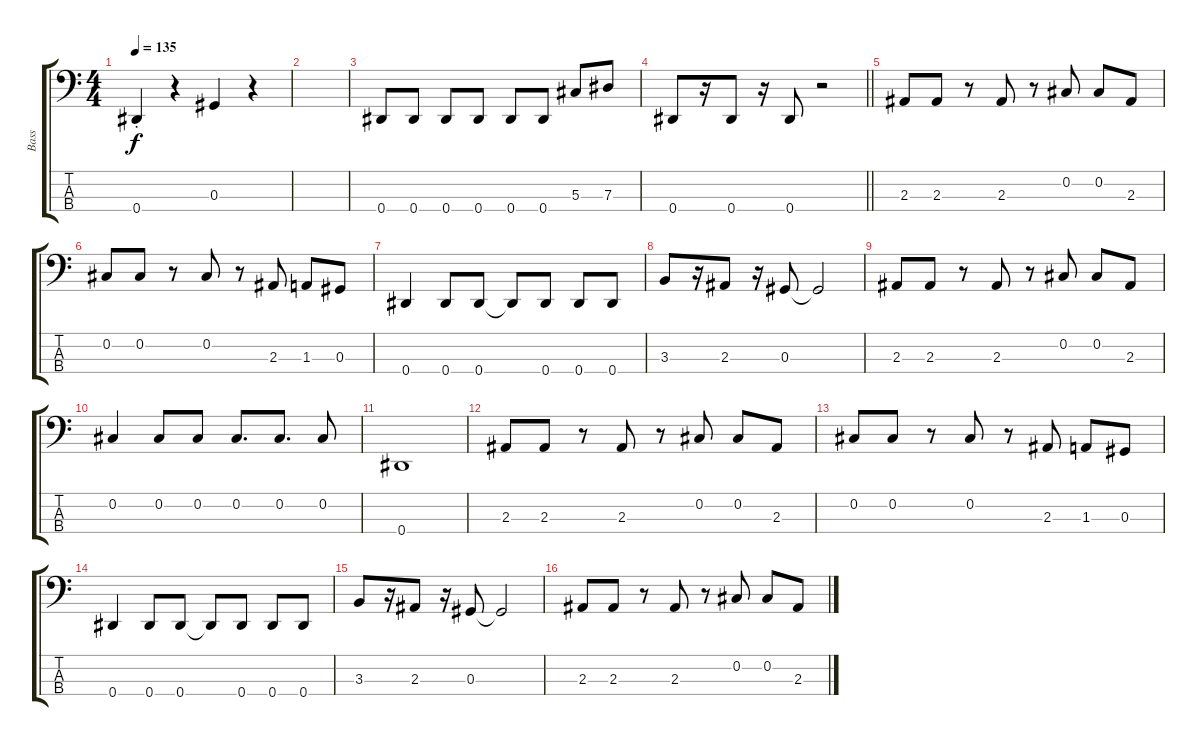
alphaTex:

\track ("Bass" "Bass") {instrument electricbassfinger}
\staff {score tabs}
\tuning (Gb2 Db2 Ab1 Eb1) {hide}
\ts (4 4)
\tempo 135
\clef f4
\ks c
0.4{st}.4{dy f} r.4 0.3.4 r.4 |
|
0.4.8 0.4.8 0.4.8 0.4.8 0.4.8 0.4.8 5.3.8 7.3.8 |
\barLineRight lightlight
0.4.8 r.16 0.4.8 r.16 0.4.8 r.2 |
2.3.8 2.3.8 r.8 2.3.8 r.8 0.2.8 0.2.8 2.3.8 |
0.2.8 0.2.8 r.8 0.2.8 r.8 2.3.8 1.3.8 0.3.8 |
0.4.4 0.4.8 0.4.8 0.4{t}.8 0.4.8 0.4.8 0.4.8 |
3.3.8 r.16 2.3.8 r.16 0.3.8 0.3{t}.2 |
2.3.8 2.3.8 r.8 2.3.8 r.8 0.2.8 0.2.8 2.3.8 |
0.2.4 0.2.8 0.2.8 0.2.8{d} 0.2.8{d} 0.2.8 |
0.4.1 |
2.3.8 2.3.8 r.8 2.3.8 r.8 0.2.8 0.2.8 2.3.8 |
0.2.8 0.2.8 r.8 0.2.8 r.8 2.3.8 1.3.8 0.3.8 |
0.4.4 0.4.8 0.4.8 0.4{t}.8 0.4.8 0.4.8 0.4.8 |
3.3.8 r.16 2.3.8 r.16 0.3.8 0.3{t}.2 |
2.3.8 2.3.8 r.8 2.3.8 r.8 0.2.8 0.2.8 2.3.8
